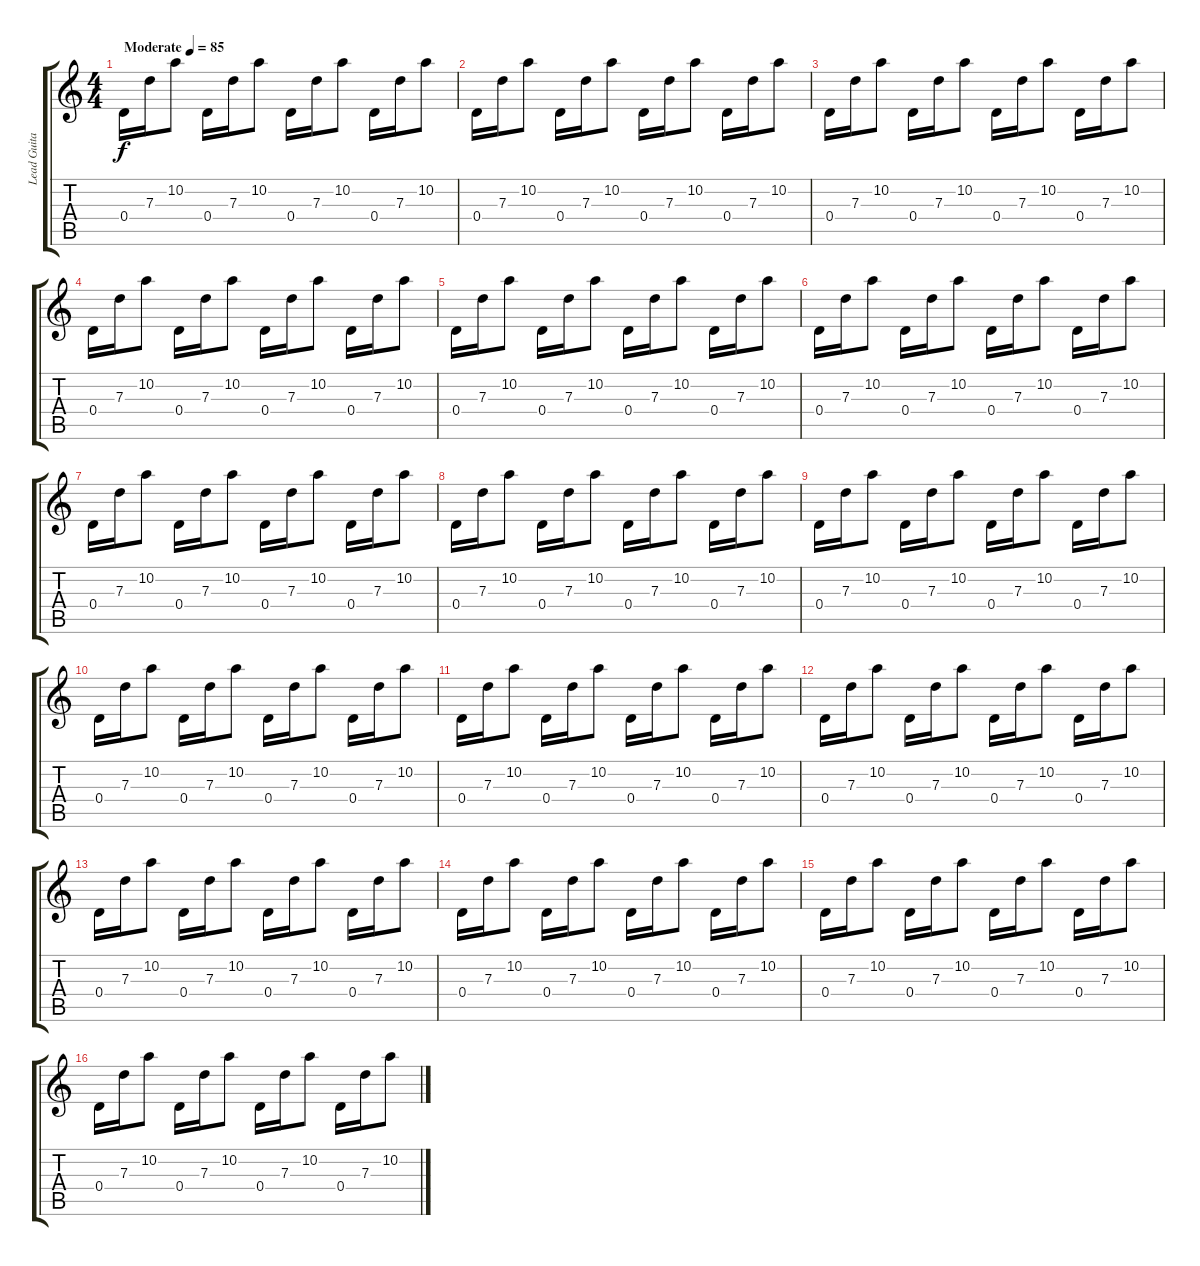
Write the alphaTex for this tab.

\track ("Lead Guitar - Chris Miller" "Lead Guita") {instrument distortionguitar}
\staff {score tabs}
\tuning (E4 B3 G3 D3 A2 E2) {hide}
\ts (4 4)
\tempo (85 "Moderate")
\clef g2
\ks c
0.4.16{dy f instrument distortionguitar} 7.3.16 10.2.8 0.4.16 7.3.16 10.2.8 0.4.16 7.3.16 10.2.8 0.4.16 7.3.16 10.2.8 |
0.4.16 7.3.16 10.2.8 0.4.16 7.3.16 10.2.8 0.4.16 7.3.16 10.2.8 0.4.16 7.3.16 10.2.8 |
0.4.16 7.3.16 10.2.8 0.4.16 7.3.16 10.2.8 0.4.16 7.3.16 10.2.8 0.4.16 7.3.16 10.2.8 |
0.4.16 7.3.16 10.2.8 0.4.16 7.3.16 10.2.8 0.4.16 7.3.16 10.2.8 0.4.16 7.3.16 10.2.8 |
0.4.16 7.3.16 10.2.8 0.4.16 7.3.16 10.2.8 0.4.16 7.3.16 10.2.8 0.4.16 7.3.16 10.2.8 |
0.4.16 7.3.16 10.2.8 0.4.16 7.3.16 10.2.8 0.4.16 7.3.16 10.2.8 0.4.16 7.3.16 10.2.8 |
0.4.16 7.3.16 10.2.8 0.4.16 7.3.16 10.2.8 0.4.16 7.3.16 10.2.8 0.4.16 7.3.16 10.2.8 |
0.4.16 7.3.16 10.2.8 0.4.16 7.3.16 10.2.8 0.4.16 7.3.16 10.2.8 0.4.16 7.3.16 10.2.8 |
0.4.16 7.3.16 10.2.8 0.4.16 7.3.16 10.2.8 0.4.16 7.3.16 10.2.8 0.4.16 7.3.16 10.2.8 |
0.4.16 7.3.16 10.2.8 0.4.16 7.3.16 10.2.8 0.4.16 7.3.16 10.2.8 0.4.16 7.3.16 10.2.8 |
0.4.16 7.3.16 10.2.8 0.4.16 7.3.16 10.2.8 0.4.16 7.3.16 10.2.8 0.4.16 7.3.16 10.2.8 |
0.4.16 7.3.16 10.2.8 0.4.16 7.3.16 10.2.8 0.4.16 7.3.16 10.2.8 0.4.16 7.3.16 10.2.8 |
0.4.16 7.3.16 10.2.8 0.4.16 7.3.16 10.2.8 0.4.16 7.3.16 10.2.8 0.4.16 7.3.16 10.2.8 |
0.4.16 7.3.16 10.2.8 0.4.16 7.3.16 10.2.8 0.4.16 7.3.16 10.2.8 0.4.16 7.3.16 10.2.8 |
0.4.16 7.3.16 10.2.8 0.4.16 7.3.16 10.2.8 0.4.16 7.3.16 10.2.8 0.4.16 7.3.16 10.2.8 |
0.4.16 7.3.16 10.2.8 0.4.16 7.3.16 10.2.8 0.4.16 7.3.16 10.2.8 0.4.16 7.3.16 10.2.8
